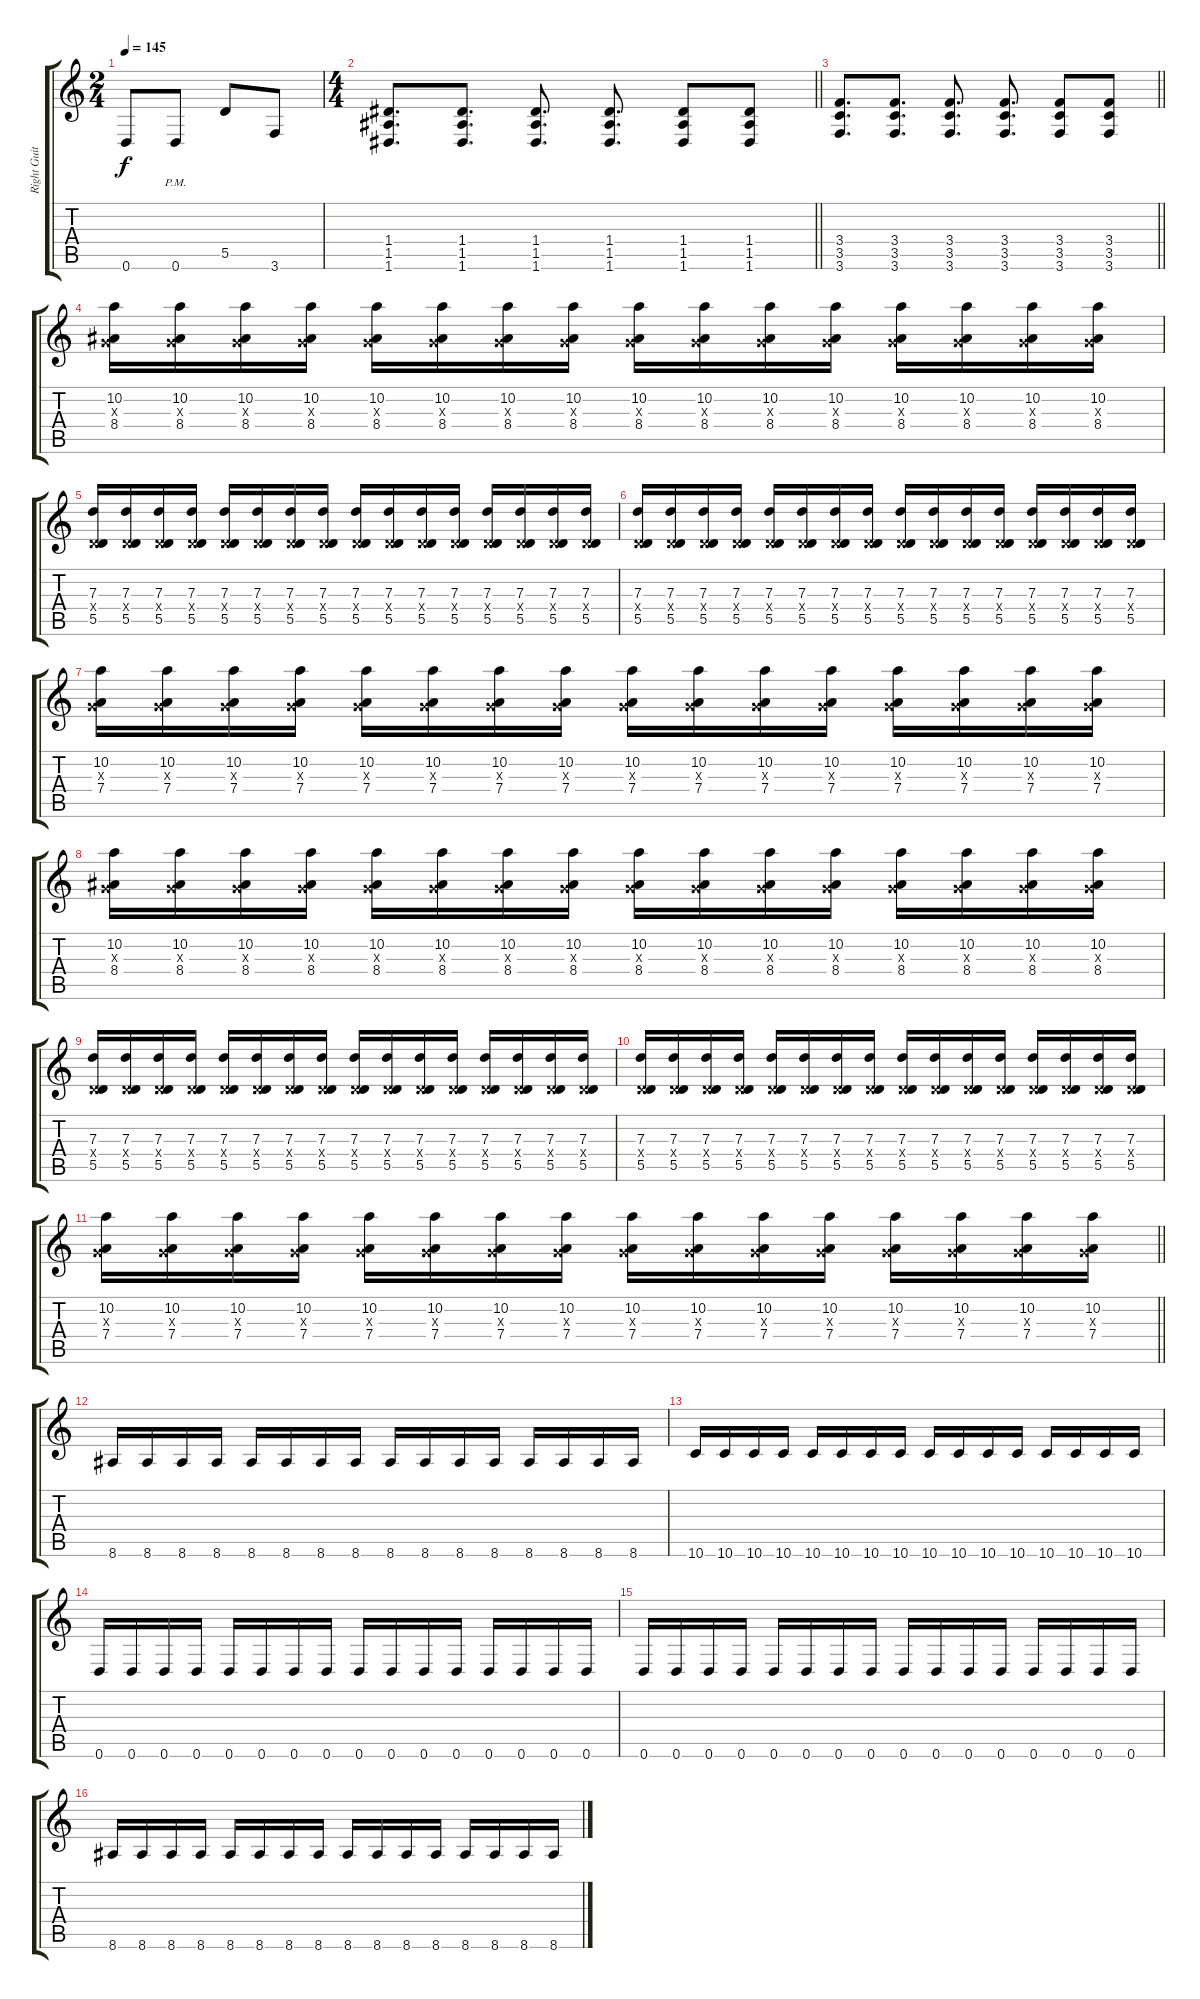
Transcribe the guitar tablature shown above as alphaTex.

\track ("Right Guitar" "Right Guit") {instrument distortionguitar}
\staff {score tabs}
\tuning (E4 B3 G3 D3 A2 D2) {hide}
\ts (2 4)
\tempo 145
\clef g2
\ks c
0.6.8{dy f} 0.6{pm}.8 5.5.8 3.6.8 |
\ts (4 4)
\barLineRight lightlight
(1.4 1.5 1.6).8{d} (1.4 1.5 1.6).8{d} (1.4 1.5 1.6).8{d} (1.4 1.5 1.6).8{d} (1.4 1.5 1.6).8 (1.4 1.5 1.6).8 |
\barLineRight lightlight
(3.4 3.5 3.6).8{d} (3.4 3.5 3.6).8{d} (3.4 3.5 3.6).8{d} (3.4 3.5 3.6).8{d} (3.4 3.5 3.6).8 (3.4 3.5 3.6).8 |
\section ("" "")
(10.2 0.3{x} 8.4).16 (10.2 0.3{x} 8.4).16 (10.2 0.3{x} 8.4).16 (10.2 0.3{x} 8.4).16 (10.2 0.3{x} 8.4).16 (10.2 0.3{x} 8.4).16 (10.2 0.3{x} 8.4).16 (10.2 0.3{x} 8.4).16 (10.2 0.3{x} 8.4).16 (10.2 0.3{x} 8.4).16 (10.2 0.3{x} 8.4).16 (10.2 0.3{x} 8.4).16 (10.2 0.3{x} 8.4).16 (10.2 0.3{x} 8.4).16 (10.2 0.3{x} 8.4).16 (10.2 0.3{x} 8.4).16 |
(7.3 0.4{x} 5.5).16 (7.3 0.4{x} 5.5).16 (7.3 0.4{x} 5.5).16 (7.3 0.4{x} 5.5).16 (7.3 0.4{x} 5.5).16 (7.3 0.4{x} 5.5).16 (7.3 0.4{x} 5.5).16 (7.3 0.4{x} 5.5).16 (7.3 0.4{x} 5.5).16 (7.3 0.4{x} 5.5).16 (7.3 0.4{x} 5.5).16 (7.3 0.4{x} 5.5).16 (7.3 0.4{x} 5.5).16 (7.3 0.4{x} 5.5).16 (7.3 0.4{x} 5.5).16 (7.3 0.4{x} 5.5).16 |
(7.3 0.4{x} 5.5).16 (7.3 0.4{x} 5.5).16 (7.3 0.4{x} 5.5).16 (7.3 0.4{x} 5.5).16 (7.3 0.4{x} 5.5).16 (7.3 0.4{x} 5.5).16 (7.3 0.4{x} 5.5).16 (7.3 0.4{x} 5.5).16 (7.3 0.4{x} 5.5).16 (7.3 0.4{x} 5.5).16 (7.3 0.4{x} 5.5).16 (7.3 0.4{x} 5.5).16 (7.3 0.4{x} 5.5).16 (7.3 0.4{x} 5.5).16 (7.3 0.4{x} 5.5).16 (7.3 0.4{x} 5.5).16 |
(10.2 0.3{x} 7.4).16 (10.2 0.3{x} 7.4).16 (10.2 0.3{x} 7.4).16 (10.2 0.3{x} 7.4).16 (10.2 0.3{x} 7.4).16 (10.2 0.3{x} 7.4).16 (10.2 0.3{x} 7.4).16 (10.2 0.3{x} 7.4).16 (10.2 0.3{x} 7.4).16 (10.2 0.3{x} 7.4).16 (10.2 0.3{x} 7.4).16 (10.2 0.3{x} 7.4).16 (10.2 0.3{x} 7.4).16 (10.2 0.3{x} 7.4).16 (10.2 0.3{x} 7.4).16 (10.2 0.3{x} 7.4).16 |
(10.2 0.3{x} 8.4).16 (10.2 0.3{x} 8.4).16 (10.2 0.3{x} 8.4).16 (10.2 0.3{x} 8.4).16 (10.2 0.3{x} 8.4).16 (10.2 0.3{x} 8.4).16 (10.2 0.3{x} 8.4).16 (10.2 0.3{x} 8.4).16 (10.2 0.3{x} 8.4).16 (10.2 0.3{x} 8.4).16 (10.2 0.3{x} 8.4).16 (10.2 0.3{x} 8.4).16 (10.2 0.3{x} 8.4).16 (10.2 0.3{x} 8.4).16 (10.2 0.3{x} 8.4).16 (10.2 0.3{x} 8.4).16 |
(7.3 0.4{x} 5.5).16 (7.3 0.4{x} 5.5).16 (7.3 0.4{x} 5.5).16 (7.3 0.4{x} 5.5).16 (7.3 0.4{x} 5.5).16 (7.3 0.4{x} 5.5).16 (7.3 0.4{x} 5.5).16 (7.3 0.4{x} 5.5).16 (7.3 0.4{x} 5.5).16 (7.3 0.4{x} 5.5).16 (7.3 0.4{x} 5.5).16 (7.3 0.4{x} 5.5).16 (7.3 0.4{x} 5.5).16 (7.3 0.4{x} 5.5).16 (7.3 0.4{x} 5.5).16 (7.3 0.4{x} 5.5).16 |
(7.3 0.4{x} 5.5).16 (7.3 0.4{x} 5.5).16 (7.3 0.4{x} 5.5).16 (7.3 0.4{x} 5.5).16 (7.3 0.4{x} 5.5).16 (7.3 0.4{x} 5.5).16 (7.3 0.4{x} 5.5).16 (7.3 0.4{x} 5.5).16 (7.3 0.4{x} 5.5).16 (7.3 0.4{x} 5.5).16 (7.3 0.4{x} 5.5).16 (7.3 0.4{x} 5.5).16 (7.3 0.4{x} 5.5).16 (7.3 0.4{x} 5.5).16 (7.3 0.4{x} 5.5).16 (7.3 0.4{x} 5.5).16 |
\barLineRight lightlight
(10.2 0.3{x} 7.4).16 (10.2 0.3{x} 7.4).16 (10.2 0.3{x} 7.4).16 (10.2 0.3{x} 7.4).16 (10.2 0.3{x} 7.4).16 (10.2 0.3{x} 7.4).16 (10.2 0.3{x} 7.4).16 (10.2 0.3{x} 7.4).16 (10.2 0.3{x} 7.4).16 (10.2 0.3{x} 7.4).16 (10.2 0.3{x} 7.4).16 (10.2 0.3{x} 7.4).16 (10.2 0.3{x} 7.4).16 (10.2 0.3{x} 7.4).16 (10.2 0.3{x} 7.4).16 (10.2 0.3{x} 7.4).16 |
\section ("" "")
8.6.16 8.6.16 8.6.16 8.6.16 8.6.16 8.6.16 8.6.16 8.6.16 8.6.16 8.6.16 8.6.16 8.6.16 8.6.16 8.6.16 8.6.16 8.6.16 |
10.6.16 10.6.16 10.6.16 10.6.16 10.6.16 10.6.16 10.6.16 10.6.16 10.6.16 10.6.16 10.6.16 10.6.16 10.6.16 10.6.16 10.6.16 10.6.16 |
0.6.16 0.6.16 0.6.16 0.6.16 0.6.16 0.6.16 0.6.16 0.6.16 0.6.16 0.6.16 0.6.16 0.6.16 0.6.16 0.6.16 0.6.16 0.6.16 |
0.6.16 0.6.16 0.6.16 0.6.16 0.6.16 0.6.16 0.6.16 0.6.16 0.6.16 0.6.16 0.6.16 0.6.16 0.6.16 0.6.16 0.6.16 0.6.16 |
8.6.16 8.6.16 8.6.16 8.6.16 8.6.16 8.6.16 8.6.16 8.6.16 8.6.16 8.6.16 8.6.16 8.6.16 8.6.16 8.6.16 8.6.16 8.6.16
